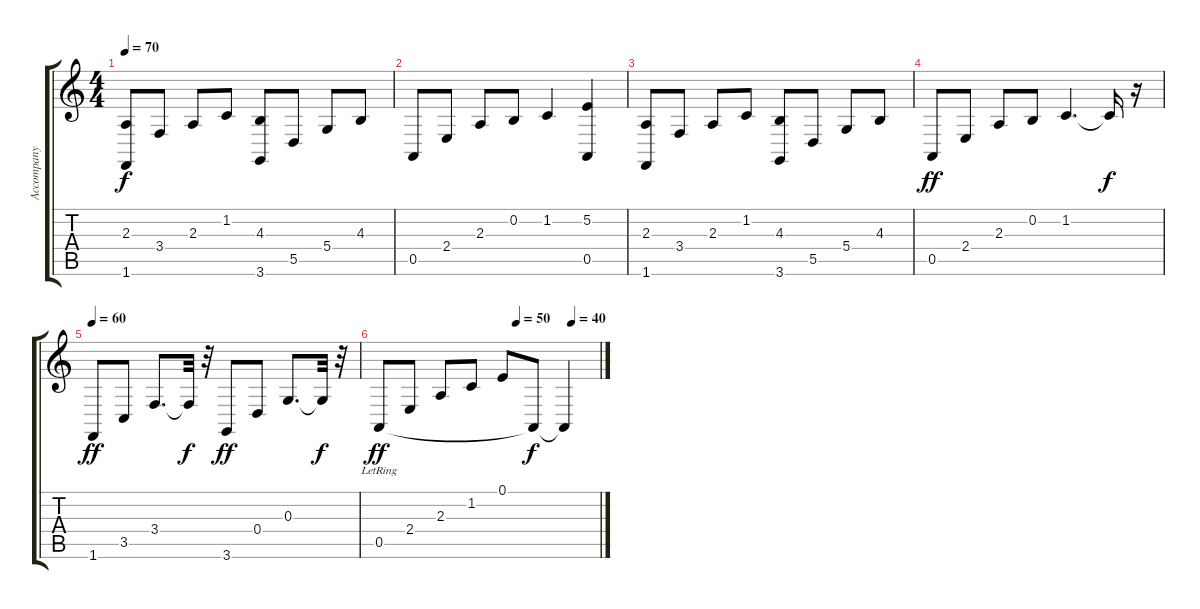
\track ("Accompany Guitar" "Accompany ") {instrument brightacousticpiano}
\staff {score tabs}
\tuning (E4 B3 G3 D3 A2 E2) {hide}
\ts (4 4)
\tempo 70
\clef g2
\ks c
(2.3 1.6).8{dy f} 3.4.8 2.3.8 1.2.8 (4.3 3.6).8 5.5.8 5.4.8 4.3.8 |
0.5.8 2.4.8 2.3.8 0.2.8 1.2.4 (5.2 0.5).4 |
(2.3 1.6).8 3.4.8 2.3.8 1.2.8 (4.3 3.6).8 5.5.8 5.4.8 4.3.8 |
0.5.8{dy ff} 2.4.8 2.3.8 0.2.8 1.2.4{d} 1.2{t}.16{dy f} r.16 |
\tempo 60
1.6.8{dy ff} 3.5.8 3.4.8{d} 3.4{t}.32{dy f} r.32 3.6.8{dy ff} 0.4.8 0.3.8{d} 0.3{t}.32{dy f} r.32 |
\tempo (50 0.625)
\tempo (40 0.875)
0.5{lr}.8{dy ff} 2.4.8 2.3.8 1.2.8 0.1.8 0.5{t}.8{dy f} 0.5{t}.4
